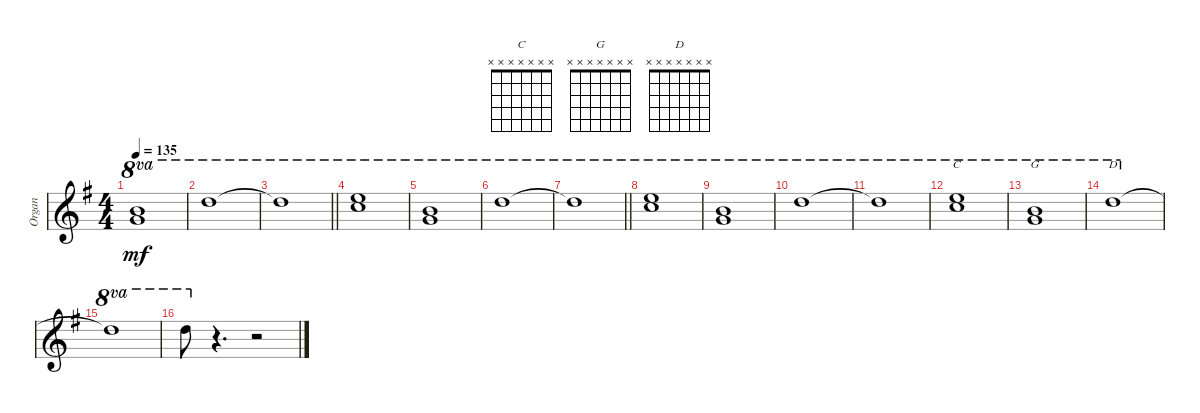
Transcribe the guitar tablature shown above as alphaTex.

\track ("Organ" "Organ") {instrument choiraahs}
\staff {score}
\tuning (E4 B3 G3 D3 A2 E2 B1) {hide}
\chord ("C" x x x x x x x)
\chord ("G" x x x x x x x)
\chord ("D" x x x x x x x)
\ts (4 4)
\tempo 135
\clef g2
\ks g
(15.1 24.2).1{ot 8va dy mf} |
22.1.1{ot 8va} |
\barLineRight lightlight
22.1{t}.1{ot 8va} |
(24.1 25.2).1{ot 8va} |
(15.1 24.2).1{ot 8va} |
22.1.1{ot 8va} |
\barLineRight lightlight
22.1{t}.1{ot 8va} |
(24.1 25.2).1{ot 8va} |
(15.1 24.2).1{ot 8va} |
22.1.1{ot 8va} |
22.1{t}.1{ot 8va} |
(24.1 25.2).1{ch "C" ot 8va} |
(15.1 24.2).1{ch "G" ot 8va} |
22.1.1{ch "D" ot 8va} |
22.1{t}.1{ot 8va} |
22.1.8{ot 8va} r.4{d} r.2
